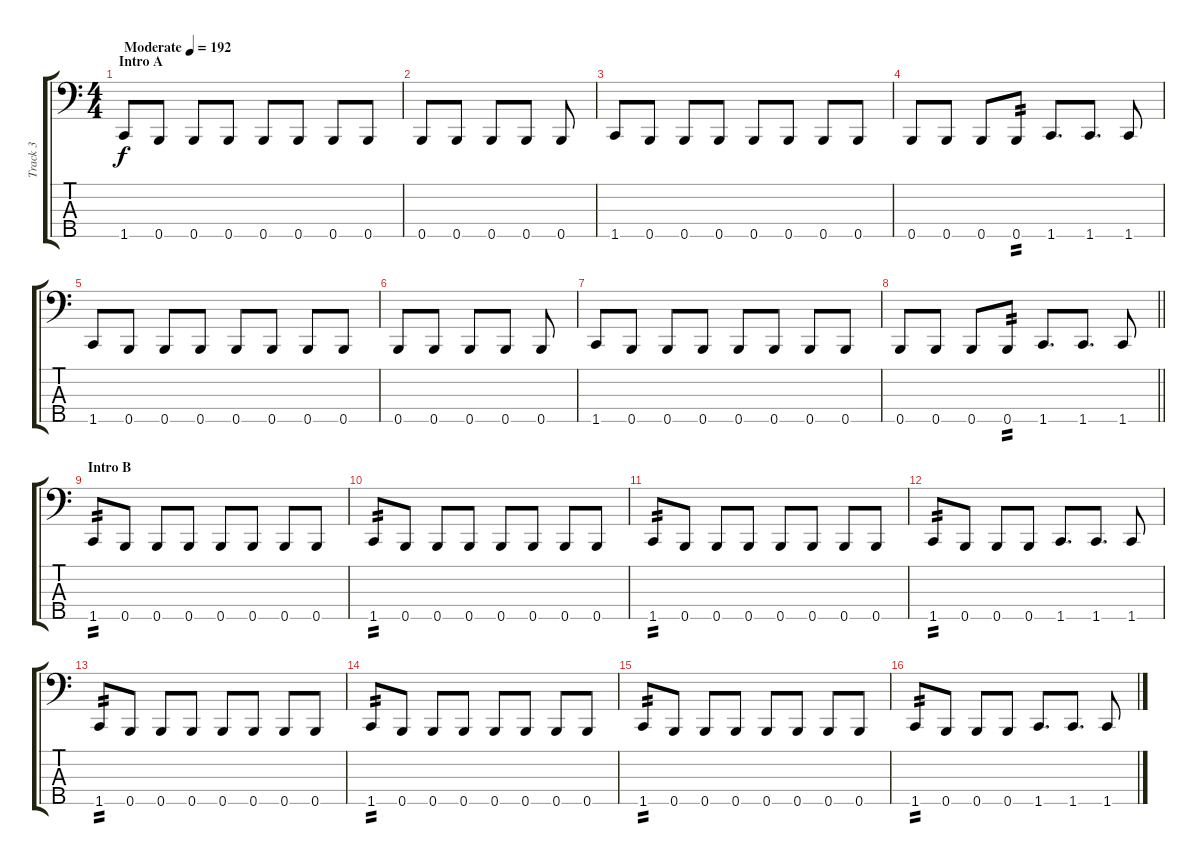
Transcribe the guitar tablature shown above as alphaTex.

\track ("Track 3" "Track 3") {instrument electricbassfinger}
\staff {score tabs}
\tuning (G2 D2 A1 E1 B0) {hide}
\ts (4 4)
\section ("" "Intro A")
\tempo (192 "Moderate")
\clef f4
\ks c
1.5.8{dy f instrument electricbassfinger} 0.5.8 0.5.8 0.5.8 0.5.8 0.5.8 0.5.8 0.5.8 |
0.5.8 0.5.8 0.5.8 0.5.8 0.5.8 |
1.5.8 0.5.8 0.5.8 0.5.8 0.5.8 0.5.8 0.5.8 0.5.8 |
0.5.8 0.5.8 0.5.8 0.5.8{tp 2} 1.5.8{d} 1.5.8{d} 1.5.8 |
1.5.8 0.5.8 0.5.8 0.5.8 0.5.8 0.5.8 0.5.8 0.5.8 |
0.5.8 0.5.8 0.5.8 0.5.8 0.5.8 |
1.5.8 0.5.8 0.5.8 0.5.8 0.5.8 0.5.8 0.5.8 0.5.8 |
\barLineRight lightlight
0.5.8 0.5.8 0.5.8 0.5.8{tp 2} 1.5.8{d} 1.5.8{d} 1.5.8 |
\section ("" "Intro B")
1.5.8{tp 2} 0.5.8 0.5.8 0.5.8 0.5.8 0.5.8 0.5.8 0.5.8 |
1.5.8{tp 2} 0.5.8 0.5.8 0.5.8 0.5.8 0.5.8 0.5.8 0.5.8 |
1.5.8{tp 2} 0.5.8 0.5.8 0.5.8 0.5.8 0.5.8 0.5.8 0.5.8 |
1.5.8{tp 2} 0.5.8 0.5.8 0.5.8 1.5.8{d} 1.5.8{d} 1.5.8 |
1.5.8{tp 2} 0.5.8 0.5.8 0.5.8 0.5.8 0.5.8 0.5.8 0.5.8 |
1.5.8{tp 2} 0.5.8 0.5.8 0.5.8 0.5.8 0.5.8 0.5.8 0.5.8 |
1.5.8{tp 2} 0.5.8 0.5.8 0.5.8 0.5.8 0.5.8 0.5.8 0.5.8 |
1.5.8{tp 2} 0.5.8 0.5.8 0.5.8 1.5.8{d} 1.5.8{d} 1.5.8
